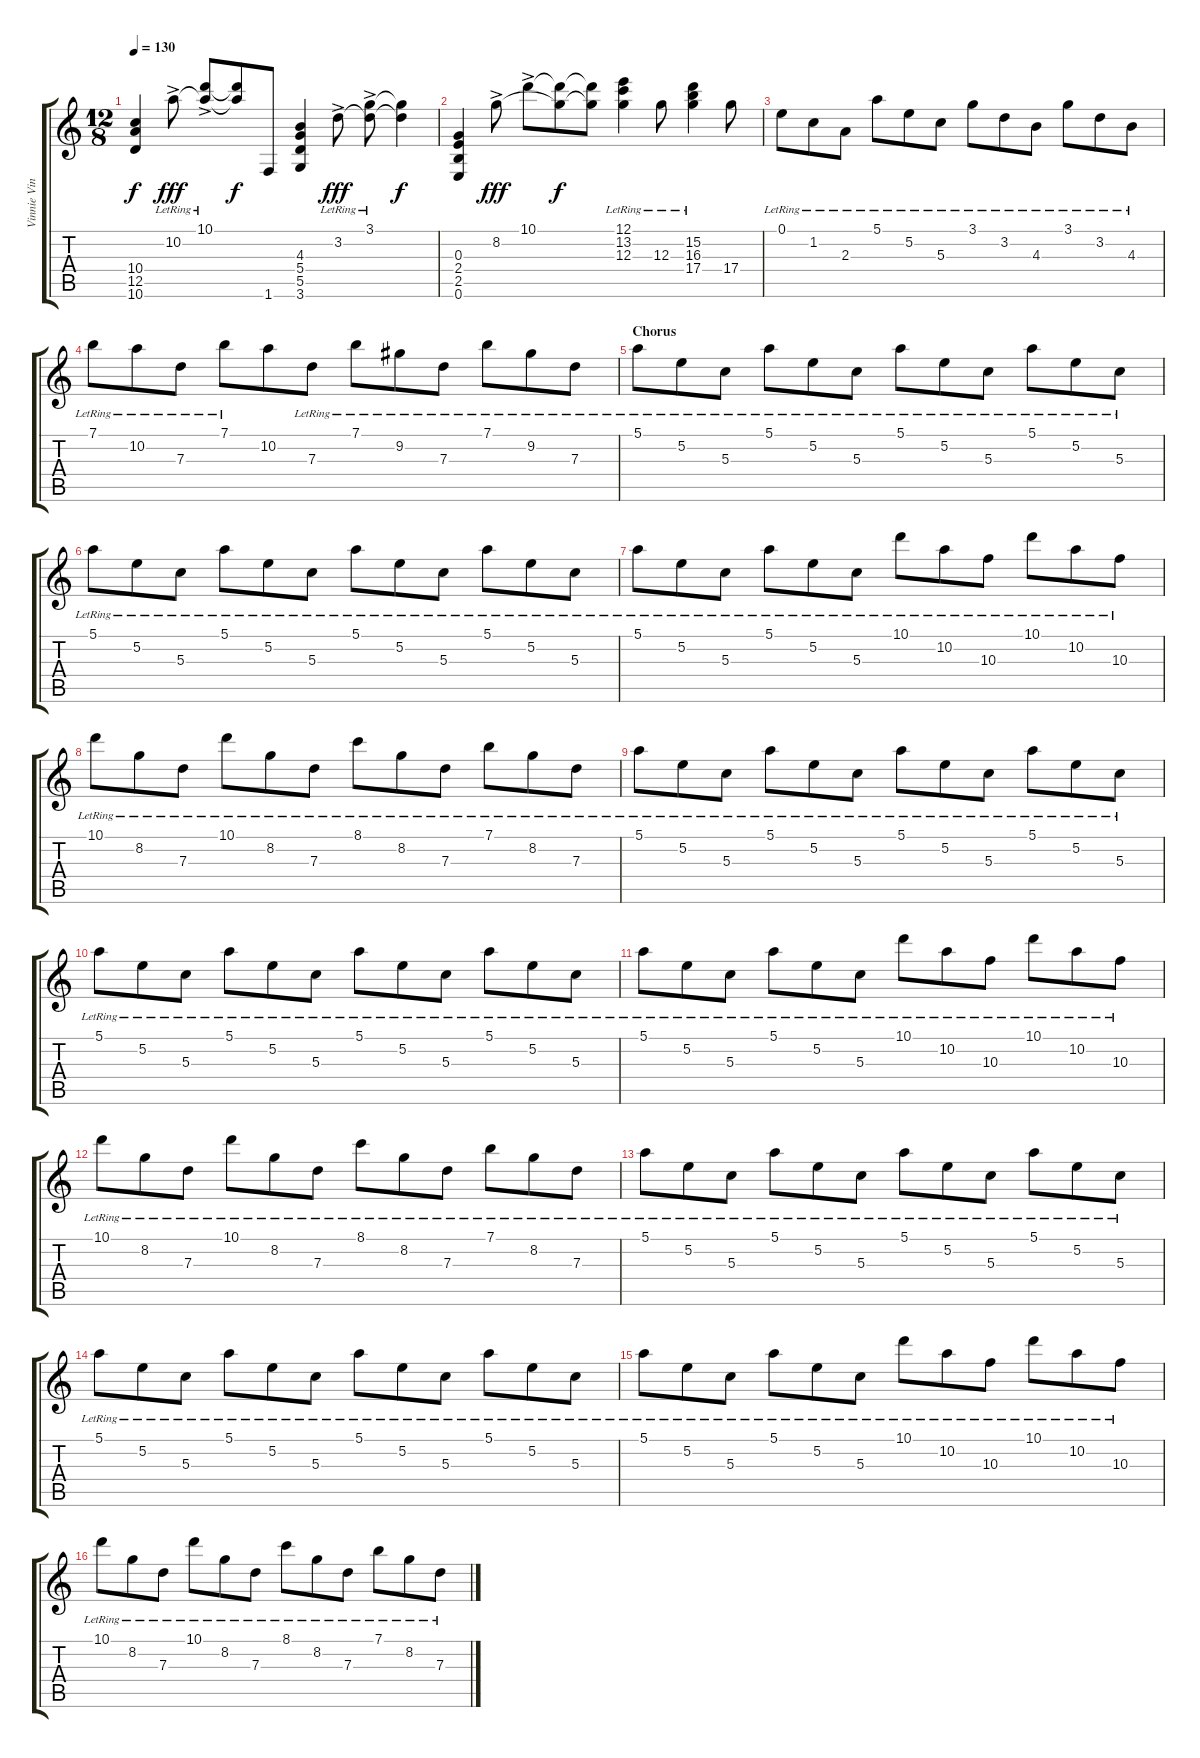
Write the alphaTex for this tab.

\track ("Vinnie Vincent - rhythm guitar 3" "Vinnie Vin") {instrument acousticguitarsteel}
\staff {score tabs}
\tuning (E4 B3 G3 D3 A2 E2) {hide}
\ts (12 8)
\tempo 130
\clef g2
\ks c
(10.4 12.5 10.6).4{dy f} 10.2{ac lr}.8{dy fff} (10.1{ac lr} 10.2{t}).8 (10.1{t} 10.2{t}).8{dy f} 1.6.8 (4.3 5.4 5.5 3.6).4 3.2{ac lr}.8{dy fff} (3.1{ac lr} 3.2{t}).8 (3.1{t} 3.2{t}).4{dy f} |
(0.3 2.4 2.5 0.6).4 8.2{ac}.8{dy fff} 10.1{ac}.8 (10.1{t} 8.2{t}).8{dy f} (10.1{t} 8.2{t}).8 (12.1{lr} 13.2 12.3).4 12.3{lr}.8 (15.2{lr} 16.3 17.4).4 17.4.8 |
0.1{lr}.8 1.2{lr}.8 2.3{lr}.8 5.1{lr}.8 5.2{lr}.8 5.3{lr}.8 3.1{lr}.8 3.2{lr}.8 4.3{lr}.8 3.1{lr}.8 3.2{lr}.8 4.3{lr}.8 |
7.1{lr}.8 10.2{lr}.8 7.3{lr}.8 7.1{lr}.8 10.2.8 7.3{lr}.8 7.1{lr}.8 9.2{lr}.8 7.3{lr}.8 7.1{lr}.8 9.2{lr}.8 7.3{lr}.8 |
\section ("" "Chorus")
5.1{lr}.8{volume 11} 5.2{lr}.8 5.3{lr}.8 5.1{lr}.8 5.2{lr}.8 5.3{lr}.8 5.1{lr}.8 5.2{lr}.8 5.3{lr}.8 5.1{lr}.8 5.2{lr}.8 5.3{lr}.8 |
5.1{lr}.8 5.2{lr}.8 5.3{lr}.8 5.1{lr}.8 5.2{lr}.8 5.3{lr}.8 5.1{lr}.8 5.2{lr}.8 5.3{lr}.8 5.1{lr}.8 5.2{lr}.8 5.3{lr}.8 |
5.1{lr}.8 5.2{lr}.8 5.3{lr}.8 5.1{lr}.8 5.2{lr}.8 5.3{lr}.8 10.1{lr}.8 10.2{lr}.8 10.3{lr}.8 10.1{lr}.8 10.2{lr}.8 10.3{lr}.8 |
10.1{lr}.8 8.2{lr}.8 7.3{lr}.8 10.1{lr}.8 8.2{lr}.8 7.3{lr}.8 8.1{lr}.8 8.2{lr}.8 7.3{lr}.8 7.1{lr}.8 8.2{lr}.8 7.3{lr}.8 |
5.1{lr}.8{volume 11} 5.2{lr}.8 5.3{lr}.8 5.1{lr}.8 5.2{lr}.8 5.3{lr}.8 5.1{lr}.8 5.2{lr}.8 5.3{lr}.8 5.1{lr}.8 5.2{lr}.8 5.3{lr}.8 |
5.1{lr}.8 5.2{lr}.8 5.3{lr}.8 5.1{lr}.8 5.2{lr}.8 5.3{lr}.8 5.1{lr}.8 5.2{lr}.8 5.3{lr}.8 5.1{lr}.8 5.2{lr}.8 5.3{lr}.8 |
5.1{lr}.8 5.2{lr}.8 5.3{lr}.8 5.1{lr}.8 5.2{lr}.8 5.3{lr}.8 10.1{lr}.8 10.2{lr}.8 10.3{lr}.8 10.1{lr}.8 10.2{lr}.8 10.3{lr}.8 |
10.1{lr}.8 8.2{lr}.8 7.3{lr}.8 10.1{lr}.8 8.2{lr}.8 7.3{lr}.8 8.1{lr}.8 8.2{lr}.8 7.3{lr}.8 7.1{lr}.8 8.2{lr}.8 7.3{lr}.8 |
5.1{lr}.8{volume 11} 5.2{lr}.8 5.3{lr}.8 5.1{lr}.8 5.2{lr}.8 5.3{lr}.8 5.1{lr}.8 5.2{lr}.8 5.3{lr}.8 5.1{lr}.8 5.2{lr}.8 5.3{lr}.8 |
5.1{lr}.8 5.2{lr}.8 5.3{lr}.8 5.1{lr}.8 5.2{lr}.8 5.3{lr}.8 5.1{lr}.8 5.2{lr}.8 5.3{lr}.8 5.1{lr}.8 5.2{lr}.8 5.3{lr}.8 |
5.1{lr}.8 5.2{lr}.8 5.3{lr}.8 5.1{lr}.8 5.2{lr}.8 5.3{lr}.8 10.1{lr}.8 10.2{lr}.8 10.3{lr}.8 10.1{lr}.8 10.2{lr}.8 10.3{lr}.8 |
10.1{lr}.8 8.2{lr}.8 7.3{lr}.8 10.1{lr}.8 8.2{lr}.8 7.3{lr}.8 8.1{lr}.8 8.2{lr}.8 7.3{lr}.8 7.1{lr}.8 8.2{lr}.8 7.3{lr}.8
